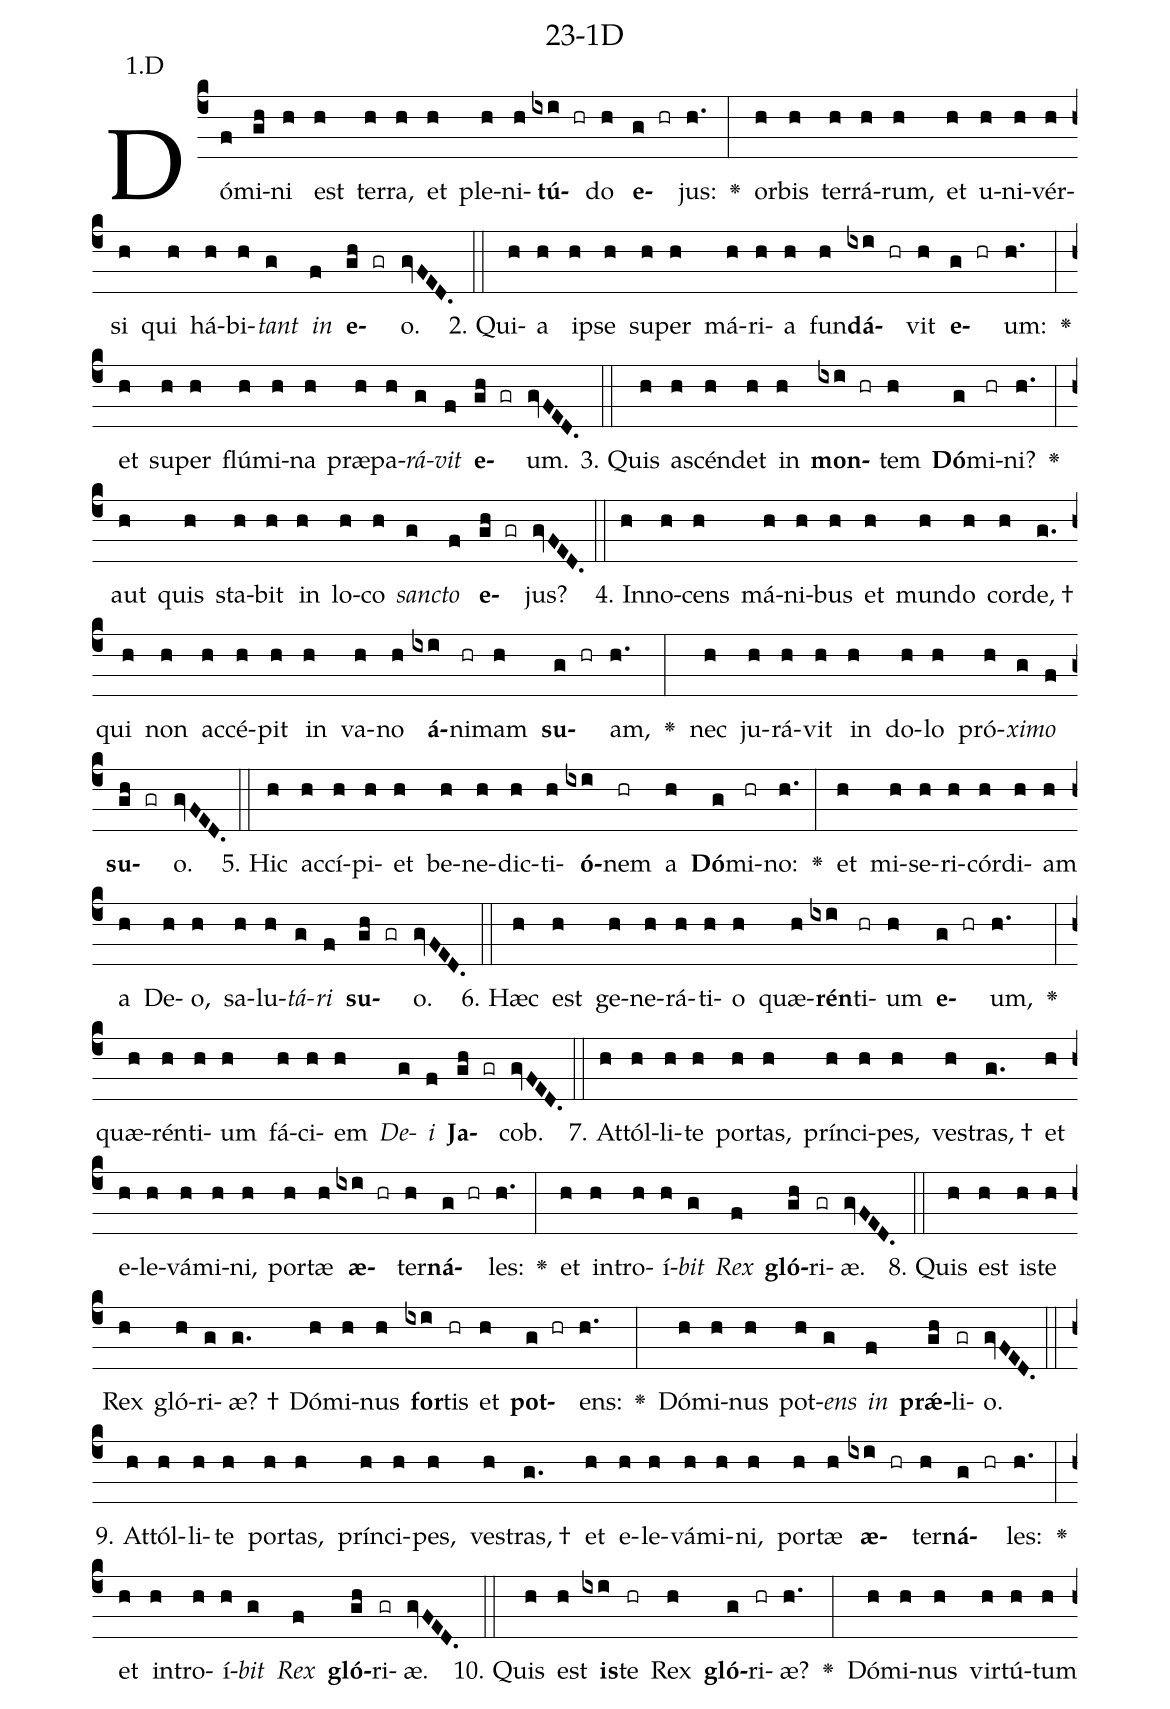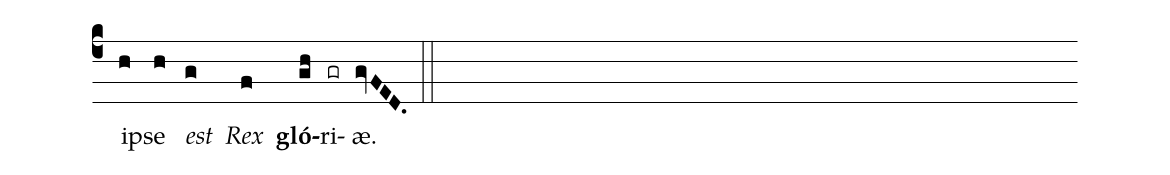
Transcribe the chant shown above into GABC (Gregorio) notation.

name: 23-1D;
annotation: 1.D;
%%
(c4)Dó(f)mi(gh)ni(h) est(h) ter(h)ra,(h) et(h) ple(h)ni(h)<b>tú</b>(ixi hr)do(h) <b>e</b>(g hr)jus:(h.) <v>\greheightstar</v>(:) or(h)bis(h) ter(h)rá(h)rum,(h) et(h) u(h)ni(h)vér(h)si(h) qui(h) há(h)bi(h)<i>tant</i>(g) <i>in</i>(f) <b>e</b>(gh gr)o.(gvFED.) (::)
2. Qui(h)a(h) ip(h)se(h) su(h)per(h) má(h)ri(h)a(h) fun(h)<b>dá</b>(ixi hr)vit(h) <b>e</b>(g hr)um:(h.) <v>\greheightstar</v>(:) et(h) su(h)per(h) flú(h)mi(h)na(h) præ(h)pa(h)<i>rá</i>(g)<i>vit</i>(f) <b>e</b>(gh gr)um.(gvFED.) (::)
3. Quis(h) a(h)scén(h)det(h) in(h) <b>mon</b>(ixi hr)tem(h) <b>Dó</b>(g)mi(hr)ni?(h.) <v>\greheightstar</v>(:) aut(h) quis(h) sta(h)bit(h) in(h) lo(h)co(h) <i>sanc</i>(g)<i>to</i>(f) <b>e</b>(gh gr)jus?(gvFED.) (::)
4. In(h)no(h)cens(h) má(h)ni(h)bus(h) et(h) mun(h)do(h) cor(h)de, †(g.) qui(h) non(h) ac(h)cé(h)pit(h) in(h) va(h)no(h) <b>á</b>(ixi)ni(hr)mam(h) <b>su</b>(g hr)am,(h.) <v>\greheightstar</v>(:) nec(h) ju(h)rá(h)vit(h) in(h) do(h)lo(h) pró(h)<i>xi</i>(g)<i>mo</i>(f) <b>su</b>(gh gr)o.(gvFED.) (::)
5. Hic(h) ac(h)cí(h)pi(h)et(h) be(h)ne(h)dic(h)ti(h)<b>ó</b>(ixi)nem(hr) a(h) <b>Dó</b>(g)mi(hr)no:(h.) <v>\greheightstar</v>(:) et(h) mi(h)se(h)ri(h)cór(h)di(h)am(h) a(h) De(h)o,(h) sa(h)lu(h)<i>tá</i>(g)<i>ri</i>(f) <b>su</b>(gh gr)o.(gvFED.) (::)
6. Hæc(h) est(h) ge(h)ne(h)rá(h)ti(h)o(h) quæ(h)<b>rén</b>(ixi)ti(hr)um(h) <b>e</b>(g hr)um,(h.) <v>\greheightstar</v>(:) quæ(h)rén(h)ti(h)um(h) fá(h)ci(h)em(h) <i>De</i>(g)<i>i</i>(f) <b>Ja</b>(gh gr)cob.(gvFED.) (::)
7. At(h)tól(h)li(h)te(h) por(h)tas,(h) prín(h)ci(h)pes,(h) ves(h)tras, †(g.) et(h) e(h)le(h)vá(h)mi(h)ni,(h) por(h)tæ(h) <b>æ</b>(ixi hr)ter(h)<b>ná</b>(g hr)les:(h.) <v>\greheightstar</v>(:) et(h) in(h)tro(h)í(h)<i>bit</i>(g) <i>Rex</i>(f) <b>gló</b>(gh)ri(gr)æ.(gvFED.) (::)
8. Quis(h) est(h) is(h)te(h) Rex(h) gló(h)ri(g)æ? †(g.) Dó(h)mi(h)nus(h) <b>for</b>(ixi)tis(hr) et(h) <b>pot</b>(g hr)ens:(h.) <v>\greheightstar</v>(:) Dó(h)mi(h)nus(h) pot(h)<i>ens</i>(g) <i>in</i>(f) <b>prǽ</b>(gh)li(gr)o.(gvFED.) (::)
9. At(h)tól(h)li(h)te(h) por(h)tas,(h) prín(h)ci(h)pes,(h) ves(h)tras, †(g.) et(h) e(h)le(h)vá(h)mi(h)ni,(h) por(h)tæ(h) <b>æ</b>(ixi hr)ter(h)<b>ná</b>(g hr)les:(h.) <v>\greheightstar</v>(:) et(h) in(h)tro(h)í(h)<i>bit</i>(g) <i>Rex</i>(f) <b>gló</b>(gh)ri(gr)æ.(gvFED.) (::)
10. Quis(h) est(h) <b>is</b>(ixi)te(hr) Rex(h) <b>gló</b>(g)ri(hr)æ?(h.) <v>\greheightstar</v>(:) Dó(h)mi(h)nus(h) vir(h)tú(h)tum(h) ip(h)se(h) <i>est</i>(g) <i>Rex</i>(f) <b>gló</b>(gh)ri(gr)æ.(gvFED.) (::)
